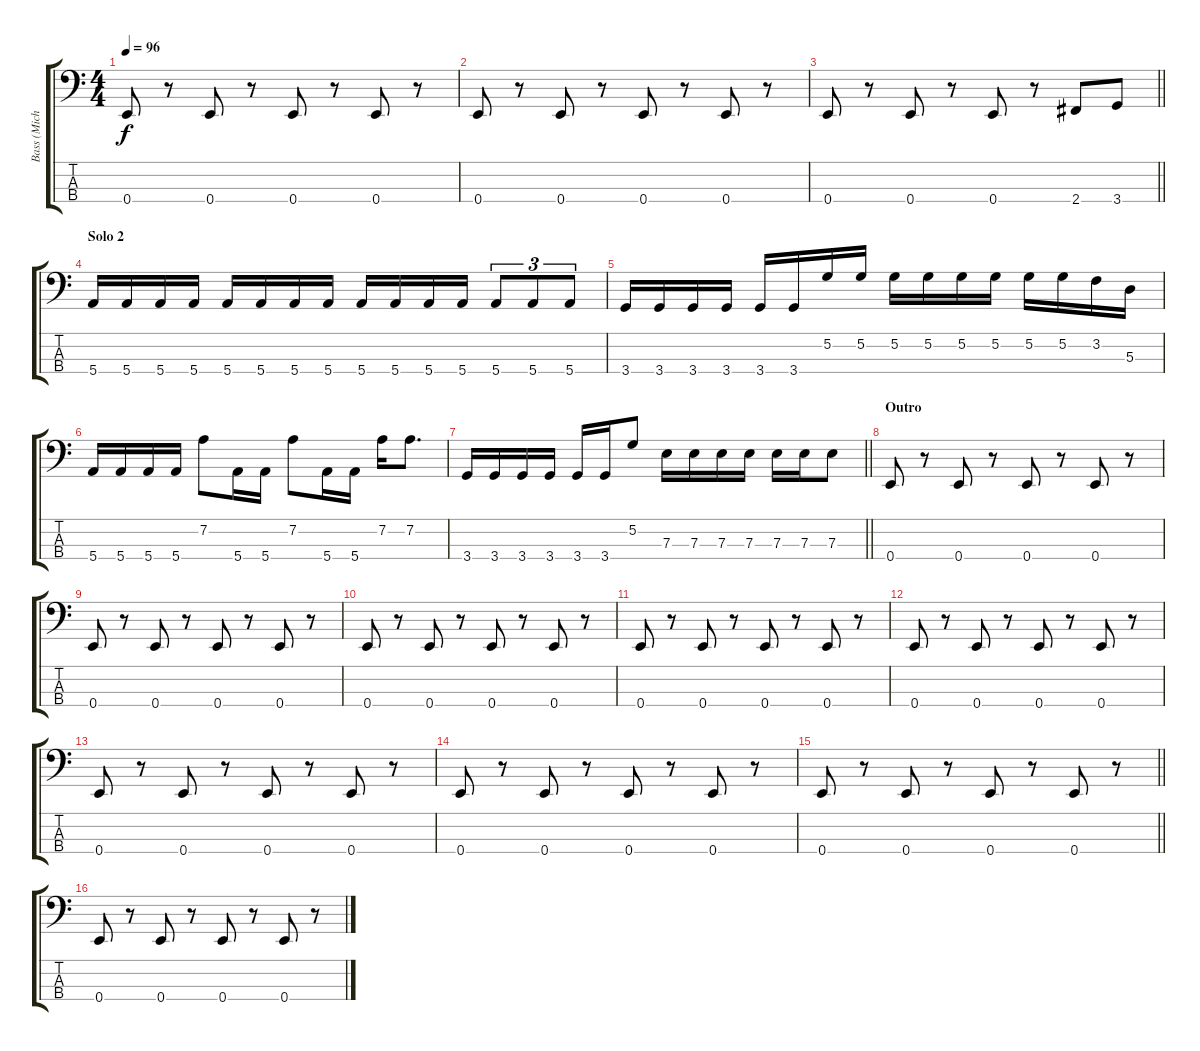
\track ("Bass (Michael Anthony)" "Bass (Mich") {instrument electricbassfinger}
\staff {score tabs}
\tuning (G2 D2 A1 E1) {hide}
\ts (4 4)
\tempo 96
\clef f4
\ks c
0.4.8{dy f} r.8 0.4.8 r.8 0.4.8 r.8 0.4.8 r.8 |
0.4.8 r.8 0.4.8 r.8 0.4.8 r.8 0.4.8 r.8 |
\barLineRight lightlight
0.4.8 r.8 0.4.8 r.8 0.4.8 r.8 2.4.8 3.4.8 |
\section ("" "Solo 2")
5.4.16 5.4.16 5.4.16 5.4.16 5.4.16 5.4.16 5.4.16 5.4.16 5.4.16 5.4.16 5.4.16 5.4.16 5.4.8{tu (3 2)} 5.4.8{tu (3 2)} 5.4.8{tu (3 2)} |
3.4.16 3.4.16 3.4.16 3.4.16 3.4.16 3.4.16 5.2.16 5.2.16 5.2.16 5.2.16 5.2.16 5.2.16 5.2.16 5.2.16 3.2.16 5.3.16 |
5.4.16 5.4.16 5.4.16 5.4.16 7.2.8 5.4.16 5.4.16 7.2.8 5.4.16 5.4.16 7.2.16 7.2.8{d} |
\barLineRight lightlight
3.4.16 3.4.16 3.4.16 3.4.16 3.4.16 3.4.16 5.2.8 7.3.16 7.3.16 7.3.16 7.3.16 7.3.16 7.3.16 7.3.8 |
\section ("" "Outro")
0.4.8 r.8 0.4.8 r.8 0.4.8 r.8 0.4.8 r.8 |
0.4.8 r.8 0.4.8 r.8 0.4.8 r.8 0.4.8 r.8 |
0.4.8 r.8 0.4.8 r.8 0.4.8 r.8 0.4.8 r.8 |
0.4.8 r.8 0.4.8 r.8 0.4.8 r.8 0.4.8 r.8 |
0.4.8 r.8 0.4.8 r.8 0.4.8 r.8 0.4.8 r.8 |
0.4.8 r.8 0.4.8 r.8 0.4.8 r.8 0.4.8 r.8 |
0.4.8 r.8 0.4.8 r.8 0.4.8 r.8 0.4.8 r.8 |
\barLineRight lightlight
0.4.8 r.8 0.4.8 r.8 0.4.8 r.8 0.4.8 r.8 |
0.4.8 r.8 0.4.8 r.8 0.4.8 r.8 0.4.8 r.8
